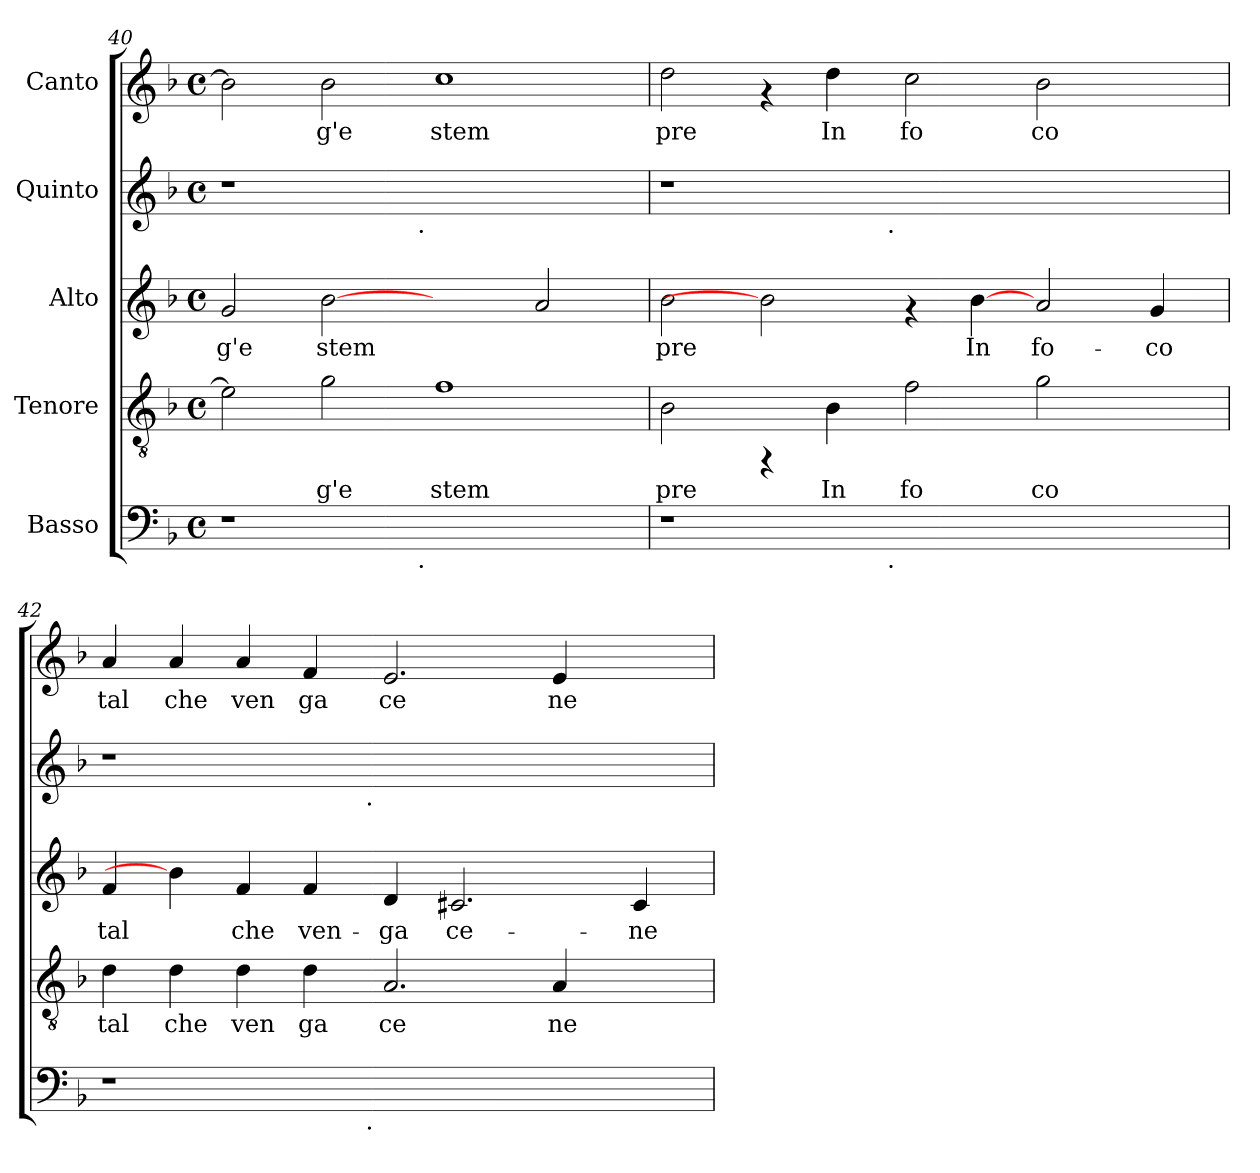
**kern	**kern	**text	**kern	**text	**kern	**kern	**text
*part5	*part4	*part4	*part3	*part3	*part2	*part1	*part1
*staff5	*staff4	*staff4	*staff3	*staff3	*staff2	*staff1	*staff1
*I"Basso	*I"Tenore	*	*I"Alto	*	*I"Quinto	*I"Canto	*
*clefF4	*clefGv2	*	*clefG2	*	*clefG2	*clefG2	*
*k[b-]	*k[b-]	*	*k[b-]	*	*k[b-]	*k[b-]	*
*F:	*F:	*	*F:	*	*F:	*F:	*
*M4/4	*M4/4	*	*M4/4	*	*M4/4	*M4/4	*
*met(c)	*met(c)	*	*met(c)	*	*met(c)	*met(c)	*
=40	=40	=40	=40	=40	=40	=40	=40
!	!	!LO:LY:b:cj	!	!LO:LY:b:cj	!	!	!LO:LY:b:cj
*^	*	*	*	*	*^	*	*
1r	2ryy	2e-\]	.	2g/	-g'e	1r	2ryy	2b-\]	.
!	!	!	!LO:LY:b:cj	!	!LO:LY:b:cj	!	!	!	!LO:LY:b:cj
.	4...ryy	2g\	g'e	[2b-	stem-	.	4...ryy	2b-\	g'e
!	!	!	!	!	!	!	!LO:TX:b:t=.	!	!
!	!LO:TX:b:t=.	!	!	!	!	!	!	!	!
.	1ryy	.	.	.	.	.	1ryy	.	.
!	!	!	!LO:LY:b:cj	!	!	!	!	!	!LO:LY:b:cj
1ryy	.	1f	stem	2ryy	.	1ryy	.	1cc	stem
!	!	!	!	!	!LO:LY:b:cj	!	!	!	!
.	.	.	.	2a/	--	.	.	.	.
.	32ryy	.	.	.	.	.	32ryy	.	.
=41	=41	=41	=41	=41	=41	=41	=41	=41	=41
!	!	!	!LO:LY:b:cj	!	!LO:LY:b:cj	!	!	!	!LO:LY:b:cj
1r	2ryy	2B-\	pre	2b-\	-pre	1r	2ryy	2dd\	pre
.	4...ryy	4rFF	.	2b-]	.	.	4...ryy	4rf	.
!	!	!	!LO:LY:b:cj	!	!	!	!	!	!LO:LY:b:cj
.	.	4B-\	In	.	.	.	.	4dd\	In
!	!	!	!	!	!	!	!LO:TX:b:t=.	!	!
!	!LO:TX:b:t=.	!	!	!	!	!	!	!	!
.	1ryy	.	.	.	.	.	1ryy	.	.
!	!	!	!LO:LY:b:cj	!	!	!	!	!	!LO:LY:b:cj
1ryy	.	2f\	fo	4rf	.	1ryy	.	2cc\	fo
!	!	!	!	!	!LO:LY:b:cj	!	!	!	!
.	.	.	.	[4b-\	In	.	.	.	.
!	!	!	!LO:LY:b:cj	!	!LO:LY:b:cj	!	!	!	!LO:LY:b:cj
.	.	2g\	co	2a/	fo-	.	.	2b-\	co
.	4ryy	.	.	.	.	.	4ryy	.	.
!	!	!	!	!	!LO:LY:b:cj	!	!	!	!
4ryy	.	4ryy	.	4g/	-co	4ryy	.	4ryy	.
.	32ryy	.	.	.	.	.	32ryy	.	.
=42	=42	=42	=42	=42	=42	=42	=42	=42	=42
!	!	!	!LO:LY:b:cj	!	!LO:LY:b:cj	!	!	!	!LO:LY:b:cj
1r	2ryy	4d\	tal	4f/	tal	1r	2ryy	4a/	tal
!	!	!	!LO:LY:b:cj	!	!	!	!	!	!LO:LY:b:cj
.	.	4d\	che	4b-\]	.	.	.	4a/	che
!	!	!	!LO:LY:b:cj	!	!LO:LY:b:cj	!	!	!	!LO:LY:b:cj
.	4...ryy	4d\	ven	4f/	che	.	4...ryy	4a/	ven
!	!	!	!LO:LY:b:cj	!	!LO:LY:b:cj	!	!	!	!LO:LY:b:cj
.	.	4d\	ga	4f/	ven-	.	.	4f/	ga
!	!	!	!	!	!	!	!LO:TX:b:t=.	!	!
!	!LO:TX:b:t=.	!	!	!	!	!	!	!	!
.	1ryy	.	.	.	.	.	1ryy	.	.
!	!	!	!LO:LY:b:cj	!	!LO:LY:b:cj	!	!	!	!LO:LY:b:cj
1ryy	.	2.A/	ce	4d/	-ga	1ryy	.	2.e/	ce
!	!	!	!	!	!LO:LY:b:cj	!	!	!	!
.	.	.	.	2.c#X/	ce-	.	.	.	.
!	!	!	!LO:LY:b:cj	!	!	!	!	!	!LO:LY:b:cj
.	.	4A/	ne	.	.	.	.	4e/	ne
.	4ryy	.	.	.	.	.	4ryy	.	.
!	!	!	!	!	!LO:LY:b:cj	!	!	!	!
4ryy	.	4ryy	.	4c#/	-ne-	4ryy	.	4ryy	.
.	32ryy	.	.	.	.	.	32ryy	.	.
*v	*v	*	*	*	*	*v	*v	*	*
=	=	=	=	=	=	=	=
*-	*-	*-	*-	*-	*-	*-	*-
